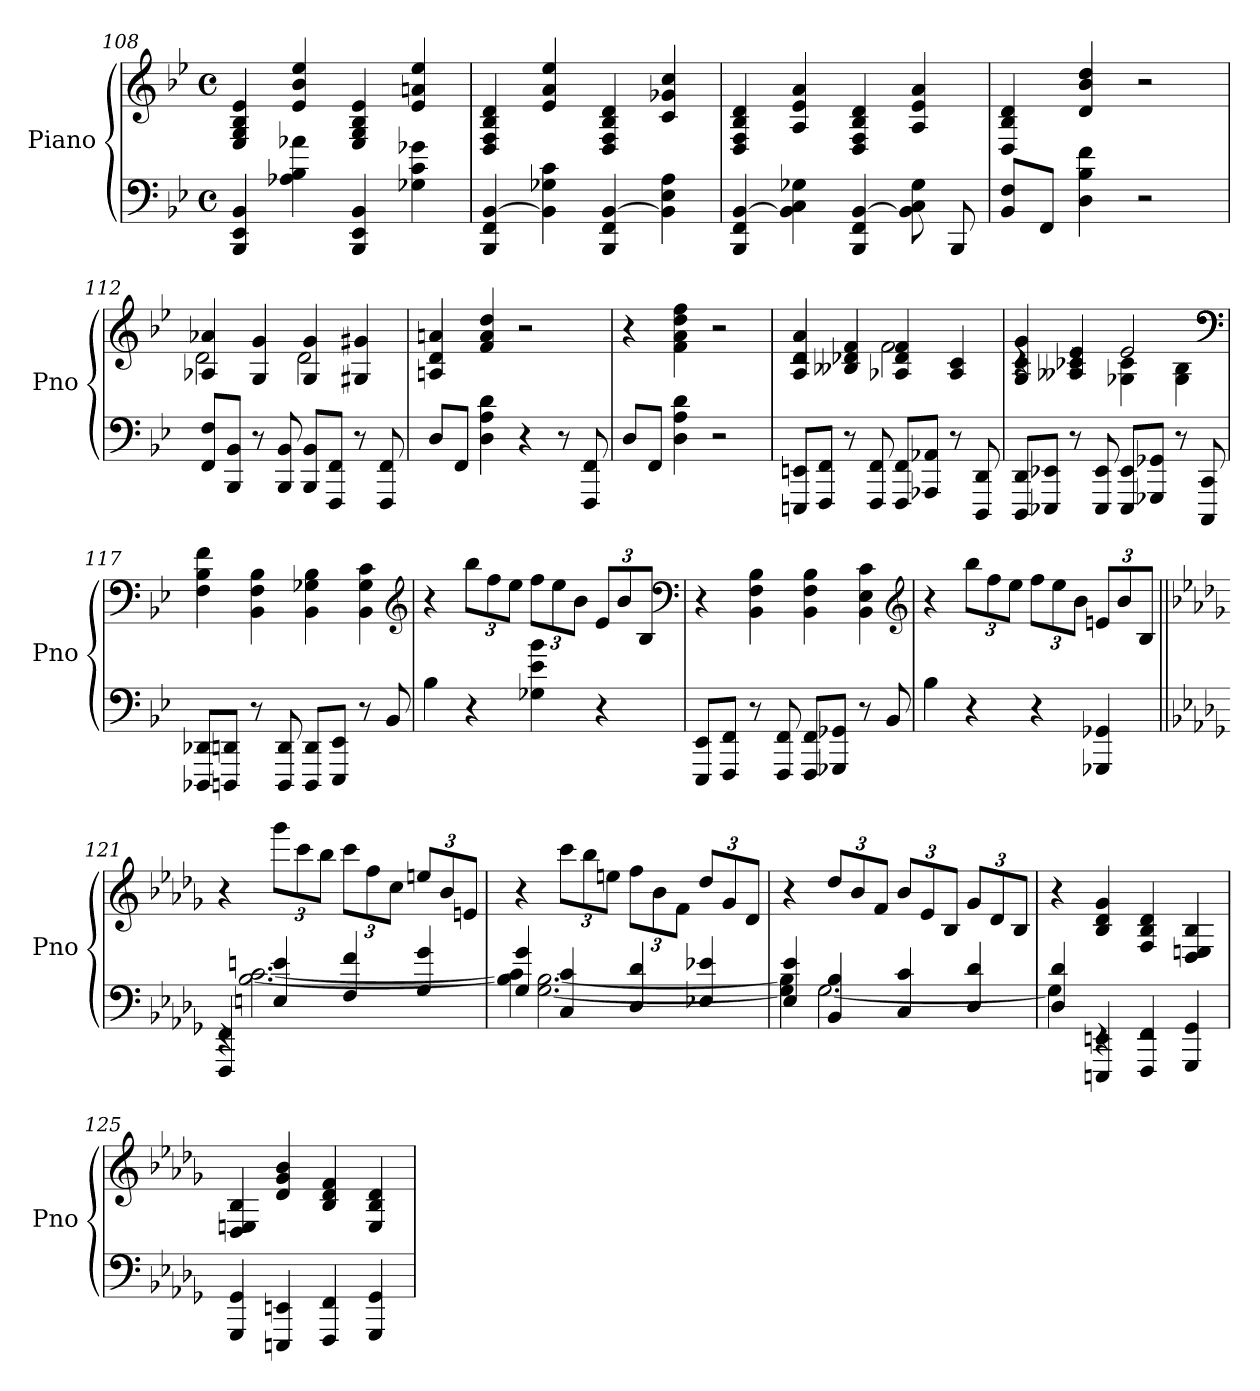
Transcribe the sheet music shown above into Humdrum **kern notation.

**kern	**kern
*part1	*part1
*staff2	*staff1
*I"Piano	*
*I'Pno	*
*clefF4	*clefG2
*k[b-e-]	*k[b-e-]
*M4/4	*M4/4
*met(c)	*met(c)
=108	=108
4BBB- 4EE- 4BB-	4E- 4G 4B- 4e-
4A-X 4B- 4a-X	4e- 4b- 4ee-
4BBB- 4EE- 4BB-	4E- 4G 4B- 4e-
4G-X 4c 4g-X	4e- 4an 4ee-
=109	=109
4BBB- 4FF [4BB-	4D 4F 4B- 4d
4BB-] 4G-X 4c	4e- 4a 4ee-
4BBB- 4FF [4BB-	4D 4F 4B- 4d
4BB-] 4E- 4A	4c 4g-X 4cc
=110	=110
4BBB- 4FF [4BB-	4D 4F 4B- 4d
4BB-] 4C 4G-X	4A 4e- 4a
4BBB- 4FF [4BB-	4D 4F 4B- 4d
8BB-] 8C 8G-	4A 4e- 4a
8BBB-	.
=111	=111
8BB- 8FL	4D 4B- 4d
8FFJ	.
4D 4B- 4f	4d 4b- 4dd
2r	2r
=112	=112
*	*^
8FF 8FL	4A-X 4a-X	2d
8BBB- 8BB-J	.	.
8r	4G 4g	.
8BBB- 8BB-	.	.
8BBB- 8BB-L	4G 4g	2d
8FFF 8FFJ	.	.
8r	4G#X 4g#X	.
8FFF 8FF	.	.
*	*v	*v
=113	=113
8DL	4An 4d 4an
8FFJ	.
4D 4A 4d	4f 4a 4dd
4r	2r
8r	.
8FFF 8FF	.
=114	=114
8DL	4r
8FFJ	.
4D 4A 4d	4f 4a 4dd 4ff
2r	2r
=115	=115
*	*^
8EEEn 8EEnL	4A 4d 4a	2rc
8FFF 8FFJ	.	.
8r	4B--X 4d-X 4f	.
8FFF 8FF	.	.
8FFF 8FFL	4A-X 4d- 4f	2f
8AAA-X 8AA-XJ	.	.
8r	4A- 4c	.
8DDD 8DD	.	.
=116	=116	=116
8DDD 8DDL	4G 4c 4g	4rc
8EEE-X 8EE-XJ	.	.
8r	4A--X 4c-X 4e-	4rc
8EEE- 8EE-	.	.
8EEE- 8EE-L	2e-	4G-X 4c-
8GGG-X 8GG-XJ	.	.
8r	.	4G- 4B-
8CCC 8CC	.	.
*	*v	*v
*	*clefF4
=117	=117
8DDD-X 8DD-XL	4F 4B- 4f
8DDDn 8DDnJ	.
8r	4BB- 4F 4B-
8DDD 8DD	.
8DDD 8DDL	4BB- 4G-X 4B-
8EEE- 8EE-J	.
8r	4BB- 4G- 4c
8BB-	.
*	*clefG2
=118	=118
4B-	4r
4r	12bb-L
.	12ff
.	12ee-J
4G-X 4e- 4b-	12ffL
.	12ee-
.	12b-J
4r	12e-L
.	12b-
.	12B-J
*	*clefF4
=119	=119
8EEE- 8EE-L	4r
8FFF 8FFJ	.
8r	4BB- 4F 4B-
8FFF 8FF	.
8FFF 8FFL	4BB- 4F 4B-
8GGG-X 8GG-XJ	.
8r	4BB- 4E- 4c
8BB-	.
*	*clefG2
=120	=120
4B-	4r
4r	12bb-L
.	12ff
.	12ee-J
4r	12ffL
.	12ee-
.	12b-J
4GGG-X 4GG-X	12enL
.	12b-
.	12B-J
=121||	=121||
*k[b-e-a-d-g-]	*k[b-e-a-d-g-]
*^	*
4FFF 4FF	4rEE	4r
4En 4en	[2.B- [2.c	12ggg-L
.	.	12ccc
.	.	12bb-J
4F 4f	.	12cccL
.	.	12ff
.	.	12ccJ
4G- 4g-	.	12eenL
.	.	12b-
.	.	12enJ
=122	=122	=122
4G- 4g-	4B-] 4c]	4r
4C 4c	[2.G- [2.B-	12cccL
.	.	12bb-
.	.	12eenJ
4D- 4d-	.	12ffL
.	.	12b-
.	.	12fJ
4E-X 4e-X	.	12dd-L
.	.	12g-
.	.	12d-J
=123	=123	=123
4E- 4e-	4G-] 4B-]	4r
4BB- 4B-	[2.G-	12dd-L
.	.	12b-
.	.	12fJ
4C 4c	.	12b-L
.	.	12e-
.	.	12B-J
4D- 4d-	.	12g-L
.	.	12d-
.	.	12B-J
=124	=124	=124
4D- 4d-	4G-]	4r
4EEEn 4EEn	4rEE	4B- 4d- 4g-
4FFF 4FF	2rEE	4F 4B- 4d-
4GGG- 4GG-	.	4D- 4En 4B-
*v	*v	*
=125	=125
4GGG- 4GG-	4D- 4En 4B-
4EEEn 4EEn	4d- 4g- 4b-
4FFF 4FF	4B- 4d- 4f
4GGG- 4GG-	4E 4B- 4d-
=	=
*-	*-
